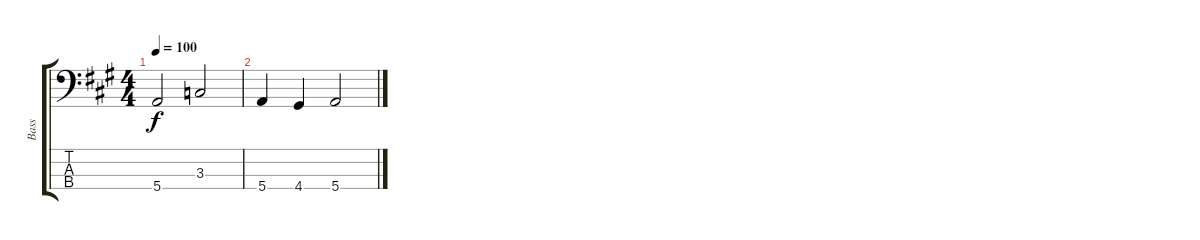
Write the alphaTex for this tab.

\track ("Bass" "Bass") {instrument electricbassfinger}
\staff {score tabs}
\tuning (G2 D2 A1 E1) {hide}
\ts (4 4)
\tempo 100
\clef f4
\ks a
5.4.2{dy f} 3.3.2 |
5.4.4 4.4.4 5.4.2
